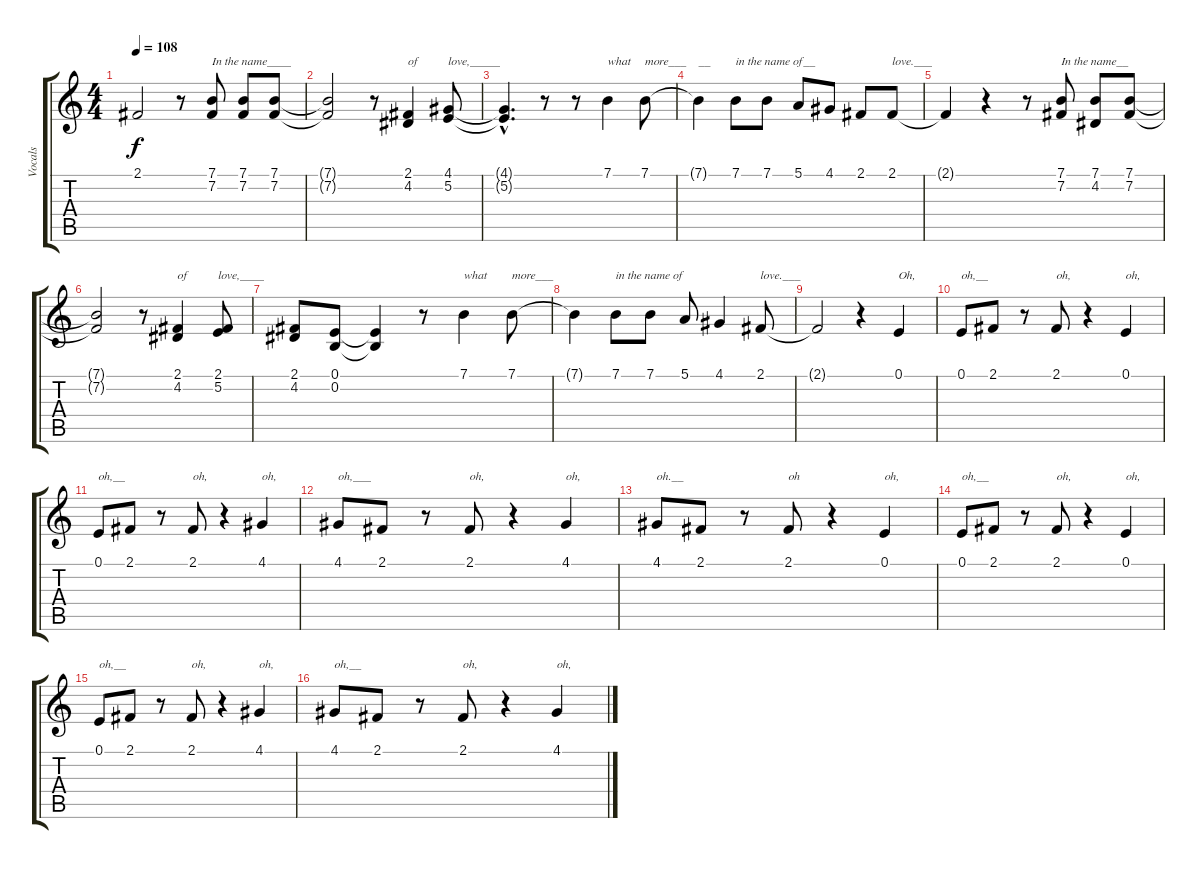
\track ("Vocals" "Vocals") {instrument fx5brightness}
\staff {score tabs}
\tuning (E4 B3 G3 D3 A2 E2) {hide}
\ts (4 4)
\tempo 108
\clef g2
\ks c
2.1{t}.2{dy f} r.8 (7.1 7.2).8{txt "In the name____"} (7.1 7.2).8 (7.1 7.2).8 |
(7.1{t} 7.2{t}).2 r.8 (2.1 4.2).4{txt "of"} (4.1 5.2).8{txt "love,_____"} |
(4.1{hac t} 5.2{hac t}).4{d} r.8 r.8 7.1.4{txt "what"} 7.1.8{txt "more___"} |
7.1{t}.4{txt "__"} 7.1.8{txt "in the name of__"} 7.1.8 5.1.8 4.1.8 2.1.8 2.1.8{txt "love.___"} |
2.1{t}.4 r.4 r.8 (7.1 7.2).8{txt "In the name__"} (7.1 4.2).8 (7.1 7.2).8 |
(7.1{t} 7.2{t}).2 r.8 (2.1 4.2).4{txt "of"} (2.1 5.2).8{txt "love,____"} |
(2.1 4.2).8 (0.1 0.2).8 (0.1{t} 0.2{t}).4 r.8 7.1.4{txt "what"} 7.1.8{txt "more___"} |
7.1{t}.4 7.1.8{txt "in the name of"} 7.1.8 5.1.8 4.1.4 2.1.8{txt "love.___"} |
2.1{t}.2 r.4 0.1.4{txt "Oh,"} |
0.1.8{txt "oh,__"} 2.1.8 r.8 2.1.8{txt "oh,"} r.4 0.1.4{txt "oh,"} |
0.1.8{txt "oh,__"} 2.1.8 r.8 2.1.8{txt "oh,"} r.4 4.1.4{txt "oh,"} |
4.1.8{txt "oh,___"} 2.1.8 r.8 2.1.8{txt "oh,"} r.4 4.1.4{txt "oh,"} |
4.1.8{txt "oh.__"} 2.1.8 r.8 2.1.8{txt "oh"} r.4 0.1.4{txt "oh,"} |
0.1.8{txt "oh,__"} 2.1.8 r.8 2.1.8{txt "oh,"} r.4 0.1.4{txt "oh,"} |
0.1.8{txt "oh,__"} 2.1.8 r.8 2.1.8{txt "oh,"} r.4 4.1.4{txt "oh,"} |
4.1.8{txt "oh,__"} 2.1.8 r.8 2.1.8{txt "oh,"} r.4 4.1.4{txt "oh,"}
